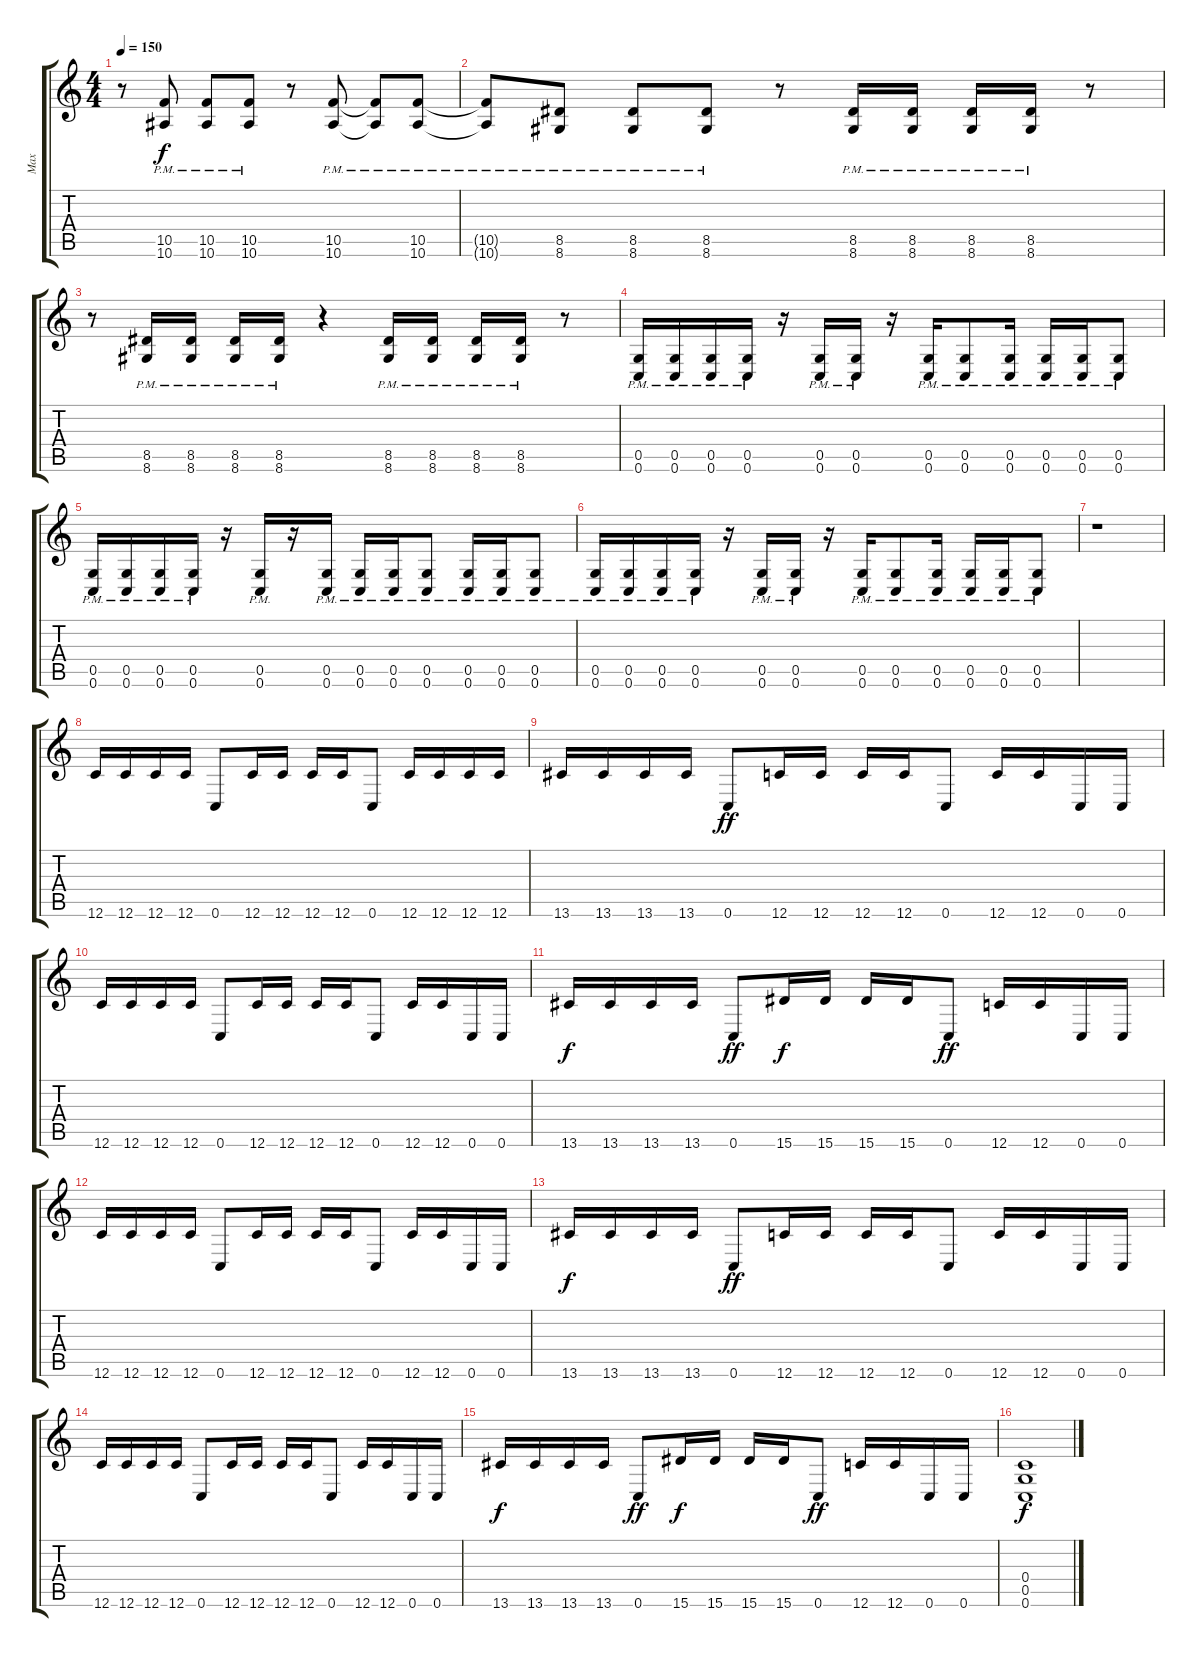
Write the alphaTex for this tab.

\track ("Max" "Max") {instrument distortionguitar}
\staff {score tabs}
\tuning (D4 A3 F3 C3 G2 C2) {hide}
\ts (4 4)
\tempo 150
\clef g2
\ks c
r.8{dy f} (10.5{pm} 10.6{pm}).8 (10.5{pm} 10.6{pm}).8 (10.5{pm} 10.6{pm}).8 r.8 (10.5{pm} 10.6{pm}).8 (10.5{pm t} 10.6{pm t}).8 (10.5{pm} 10.6{pm}).8 |
(10.5{pm t} 10.6{pm t}).8 (8.5{pm} 8.6{pm}).8 (8.5{pm} 8.6{pm}).8 (8.5{pm} 8.6{pm}).8 r.8 (8.5{pm} 8.6{pm}).16 (8.5{pm} 8.6{pm}).16 (8.5{pm} 8.6{pm}).16 (8.5{pm} 8.6{pm}).16 r.8 |
r.8 (8.5{pm} 8.6{pm}).16 (8.5{pm} 8.6{pm}).16 (8.5{pm} 8.6{pm}).16 (8.5{pm} 8.6{pm}).16 r.4 (8.5{pm} 8.6{pm}).16 (8.5{pm} 8.6{pm}).16 (8.5{pm} 8.6{pm}).16 (8.5{pm} 8.6{pm}).16 r.8 |
(0.5{pm} 0.6{pm}).16 (0.5{pm} 0.6{pm}).16 (0.5{pm} 0.6{pm}).16 (0.5{pm} 0.6{pm}).16 r.16 (0.5{pm} 0.6{pm}).16 (0.5{pm} 0.6{pm}).16 r.16 (0.5{pm} 0.6{pm}).16 (0.5{pm} 0.6{pm}).8 (0.5{pm} 0.6{pm}).16 (0.5{pm} 0.6{pm}).16 (0.5{pm} 0.6{pm}).16 (0.5{pm} 0.6{pm}).8 |
(0.5{pm} 0.6{pm}).16 (0.5{pm} 0.6{pm}).16 (0.5{pm} 0.6{pm}).16 (0.5{pm} 0.6{pm}).16 r.16 (0.5{pm} 0.6{pm}).16 r.16 (0.5{pm} 0.6{pm}).16 (0.5{pm} 0.6{pm}).16 (0.5{pm} 0.6{pm}).16 (0.5{pm} 0.6{pm}).8 (0.5{pm} 0.6{pm}).16 (0.5{pm} 0.6{pm}).16 (0.5{pm} 0.6{pm}).8 |
(0.5{pm} 0.6{pm}).16 (0.5{pm} 0.6{pm}).16 (0.5{pm} 0.6{pm}).16 (0.5{pm} 0.6{pm}).16 r.16 (0.5{pm} 0.6{pm}).16 (0.5{pm} 0.6{pm}).16 r.16 (0.5{pm} 0.6{pm}).16 (0.5{pm} 0.6{pm}).8 (0.5{pm} 0.6{pm}).16 (0.5{pm} 0.6{pm}).16 (0.5{pm} 0.6{pm}).16 (0.5{pm} 0.6{pm}).8 |
r.1 |
12.6.16 12.6.16 12.6.16 12.6.16 0.6.8 12.6.16 12.6.16 12.6.16 12.6.16 0.6.8 12.6.16 12.6.16 12.6.16 12.6.16 |
13.6.16 13.6.16 13.6.16 13.6.16 0.6.8{dy ff} 12.6.16 12.6.16 12.6.16 12.6.16 0.6.8 12.6.16 12.6.16 0.6.16 0.6.16 |
12.6.16 12.6.16 12.6.16 12.6.16 0.6.8 12.6.16 12.6.16 12.6.16 12.6.16 0.6.8 12.6.16 12.6.16 0.6.16 0.6.16 |
13.6.16{dy f} 13.6.16 13.6.16 13.6.16 0.6.8{dy ff} 15.6.16{dy f} 15.6.16 15.6.16 15.6.16 0.6.8{dy ff} 12.6.16 12.6.16 0.6.16 0.6.16 |
12.6.16 12.6.16 12.6.16 12.6.16 0.6.8 12.6.16 12.6.16 12.6.16 12.6.16 0.6.8 12.6.16 12.6.16 0.6.16 0.6.16 |
13.6.16{dy f} 13.6.16 13.6.16 13.6.16 0.6.8{dy ff} 12.6.16 12.6.16 12.6.16 12.6.16 0.6.8 12.6.16 12.6.16 0.6.16 0.6.16 |
12.6.16 12.6.16 12.6.16 12.6.16 0.6.8 12.6.16 12.6.16 12.6.16 12.6.16 0.6.8 12.6.16 12.6.16 0.6.16 0.6.16 |
13.6.16{dy f} 13.6.16 13.6.16 13.6.16 0.6.8{dy ff} 15.6.16{dy f} 15.6.16 15.6.16 15.6.16 0.6.8{dy ff} 12.6.16 12.6.16 0.6.16 0.6.16 |
(0.4 0.5 0.6).1{dy f}
